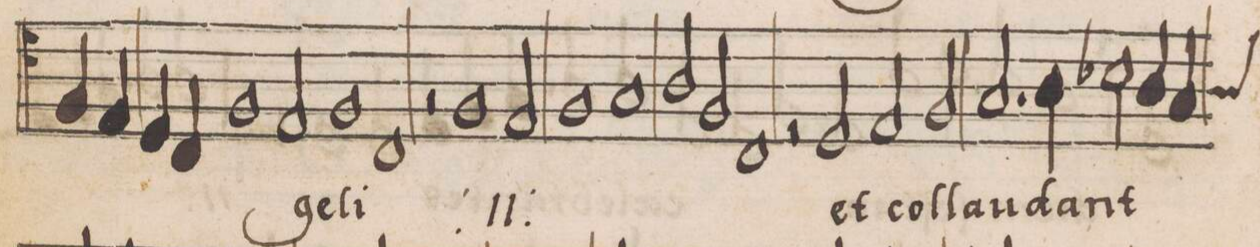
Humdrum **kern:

**kern	**text	**text
*I"ALTVS	*	*
*clefC4	*	*
*k[]	*	*
*met(C|)	*	*
*M2/1	*	*
4F/	.	.
4E/	.	.
4D/	.	.
4C/	.	.
1F/	.	.
=40-	=40-	=40-
2E/	.	.
1F	-ge-	.
=41-	=41-	=41-
1C	-li	.
*	*ij	*
2r	.	.
1F/	gau-	.
=42-	=42-	=42-
2E/	-dent	.
1F	an-	.
=43-	=43-	=43-
1G	.	.
2A/	-ge-	.
2F/	.	.
=44-	=44-	=44-
1C	-li	.
*	*Xij	*
2r	.	.
2D/	et	.
=45-	=45-	=45-
2E/	col-	.
2F/	.	.
2.G/	-lau-	.
4A\	.	.
=46-	=46-	=46-
2B-X\	-dant	.
4A/	.	.
*custos:A	*	*
4G/	.	.
*-	*-	*-
